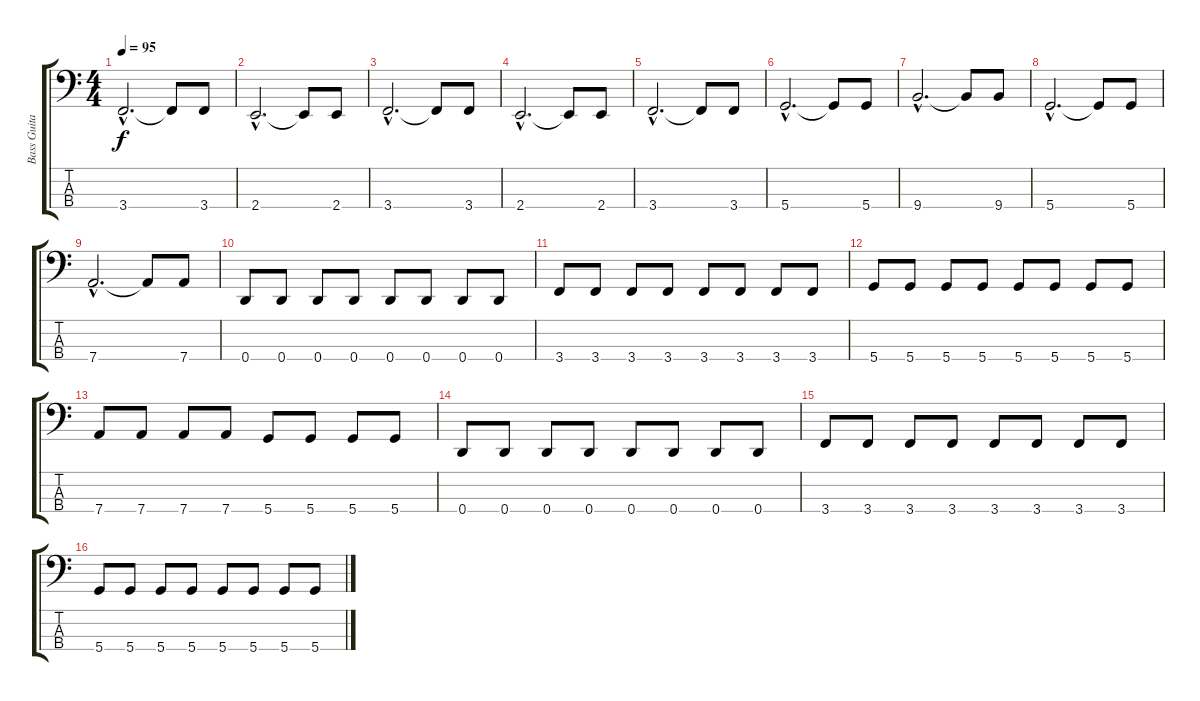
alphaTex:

\track ("Bass Guitar (Pick)" "Bass Guita") {instrument electricbasspick}
\staff {score tabs}
\tuning (G2 D2 A1 D1) {hide}
\ts (4 4)
\tempo 95
\clef f4
\ks c
3.4{hac}.2{d dy f} 3.4{t}.8 3.4.8 |
2.4{hac}.2{d} 2.4{t}.8 2.4.8 |
3.4{hac}.2{d} 3.4{t}.8 3.4.8 |
2.4{hac}.2{d} 2.4{t}.8 2.4.8 |
3.4{hac}.2{d} 3.4{t}.8 3.4.8 |
5.4{hac}.2{d} 5.4{t}.8 5.4.8 |
9.4{hac}.2{d} 9.4{t}.8 9.4.8 |
5.4{hac}.2{d} 5.4{t}.8 5.4.8 |
7.4{hac}.2{d} 7.4{t}.8 7.4.8 |
0.4.8 0.4.8 0.4.8 0.4.8 0.4.8 0.4.8 0.4.8 0.4.8 |
3.4.8 3.4.8 3.4.8 3.4.8 3.4.8 3.4.8 3.4.8 3.4.8 |
5.4.8 5.4.8 5.4.8 5.4.8 5.4.8 5.4.8 5.4.8 5.4.8 |
7.4.8 7.4.8 7.4.8 7.4.8 5.4.8 5.4.8 5.4.8 5.4.8 |
0.4.8 0.4.8 0.4.8 0.4.8 0.4.8 0.4.8 0.4.8 0.4.8 |
3.4.8 3.4.8 3.4.8 3.4.8 3.4.8 3.4.8 3.4.8 3.4.8 |
5.4.8 5.4.8 5.4.8 5.4.8 5.4.8 5.4.8 5.4.8 5.4.8
